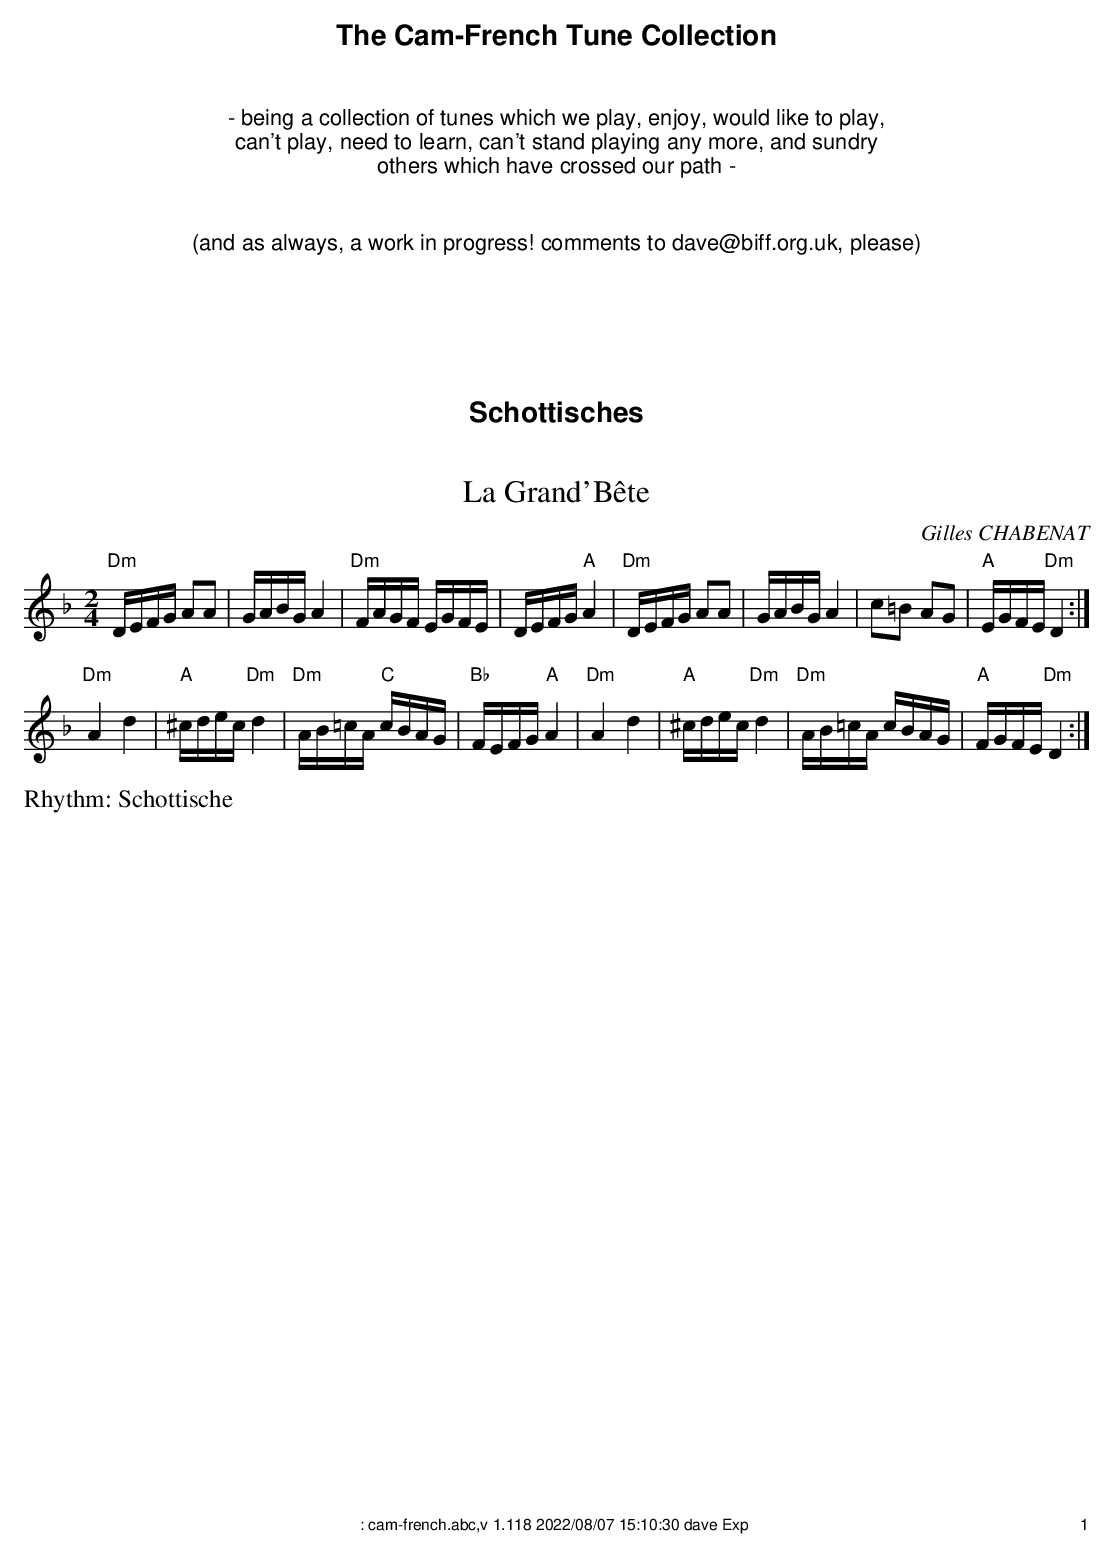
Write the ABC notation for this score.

X:1
T:La Grand'B\^ete
C:Gilles CHABENAT
M:2/4
L:1/8
K:Dm
"Dm"D/E/F/G/ AA|G/A/B/G/ A2|"Dm"F/A/G/F/ E/G/F/E/|D/E/F/G/ "A"A2| \
"Dm"D/E/F/G/ AA|G/A/B/G/ A2|c=B AG|"A"E/G/F/E/ "Dm"D2:|
"Dm"A2 d2|"A"^c/d/e/c/ "Dm"d2|"Dm"A/B/=c/A/ "C"c/B/A/G/|"Bb"F/E/F/G/ "A"A2| \
"Dm"A2 d2|"A"^c/d/e/c/ "Dm"d2|"Dm"A/B/=c/A/ c/B/A/G/|"A"F/G/F/E/ "Dm"D2:|
